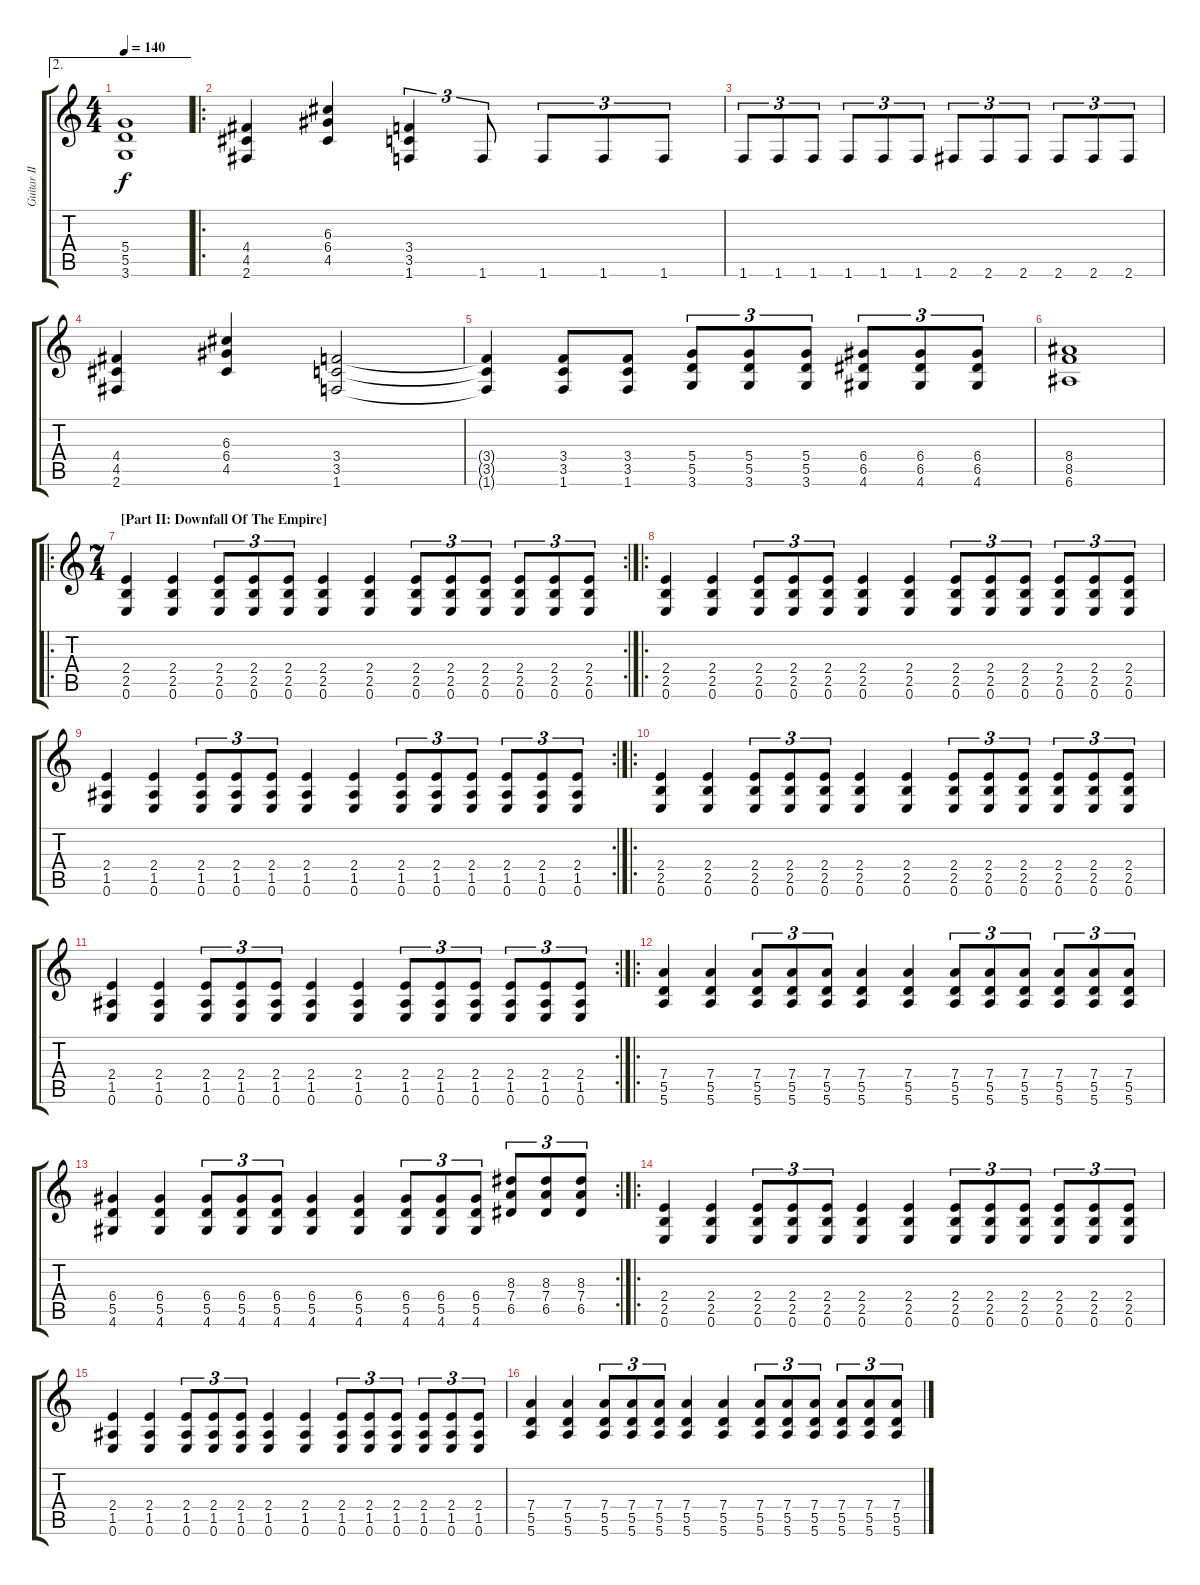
\track ("Guitar II" "Guitar II") {instrument distortionguitar}
\staff {score tabs}
\tuning (E4 B3 G3 D3 A2 E2) {hide}
\ae 2
\ts (4 4)
\tempo 140
\clef g2
\ks c
(5.4 5.5 3.6).1{dy f} |
\ro
(4.4 4.5 2.6).4 (6.3 6.4 4.5).4 (3.4 3.5 1.6).4{tu (3 2)} 1.6.8{tu (3 2)} 1.6.8{tu (3 2)} 1.6.8{tu (3 2)} 1.6.8{tu (3 2)} |
1.6.8{tu (3 2)} 1.6.8{tu (3 2)} 1.6.8{tu (3 2)} 1.6.8{tu (3 2)} 1.6.8{tu (3 2)} 1.6.8{tu (3 2)} 2.6.8{tu (3 2)} 2.6.8{tu (3 2)} 2.6.8{tu (3 2)} 2.6.8{tu (3 2)} 2.6.8{tu (3 2)} 2.6.8{tu (3 2)} |
(4.4 4.5 2.6).4 (6.3 6.4 4.5).4 (3.4 3.5 1.6).2 |
(3.4{t} 3.5{t} 1.6{t}).4 (3.4 3.5 1.6).8 (3.4 3.5 1.6).8 (5.4 5.5 3.6).8{tu (3 2)} (5.4 5.5 3.6).8{tu (3 2)} (5.4 5.5 3.6).8{tu (3 2)} (6.4 6.5 4.6).8{tu (3 2)} (6.4 6.5 4.6).8{tu (3 2)} (6.4 6.5 4.6).8{tu (3 2)} |
(8.4 8.5 6.6).1 |
\ro
\rc 2
\ts (7 4)
\section ("" "[Part II: Downfall Of The Empire]")
(2.4 2.5 0.6).4 (2.4 2.5 0.6).4 (2.4 2.5 0.6).8{tu (3 2)} (2.4 2.5 0.6).8{tu (3 2)} (2.4 2.5 0.6).8{tu (3 2)} (2.4 2.5 0.6).4 (2.4 2.5 0.6).4 (2.4 2.5 0.6).8{tu (3 2)} (2.4 2.5 0.6).8{tu (3 2)} (2.4 2.5 0.6).8{tu (3 2)} (2.4 2.5 0.6).8{tu (3 2)} (2.4 2.5 0.6).8{tu (3 2)} (2.4 2.5 0.6).8{tu (3 2)} |
\ro
(2.4 2.5 0.6).4 (2.4 2.5 0.6).4 (2.4 2.5 0.6).8{tu (3 2)} (2.4 2.5 0.6).8{tu (3 2)} (2.4 2.5 0.6).8{tu (3 2)} (2.4 2.5 0.6).4 (2.4 2.5 0.6).4 (2.4 2.5 0.6).8{tu (3 2)} (2.4 2.5 0.6).8{tu (3 2)} (2.4 2.5 0.6).8{tu (3 2)} (2.4 2.5 0.6).8{tu (3 2)} (2.4 2.5 0.6).8{tu (3 2)} (2.4 2.5 0.6).8{tu (3 2)} |
\rc 2
(2.4 1.5 0.6).4 (2.4 1.5 0.6).4 (2.4 1.5 0.6).8{tu (3 2)} (2.4 1.5 0.6).8{tu (3 2)} (2.4 1.5 0.6).8{tu (3 2)} (2.4 1.5 0.6).4 (2.4 1.5 0.6).4 (2.4 1.5 0.6).8{tu (3 2)} (2.4 1.5 0.6).8{tu (3 2)} (2.4 1.5 0.6).8{tu (3 2)} (2.4 1.5 0.6).8{tu (3 2)} (2.4 1.5 0.6).8{tu (3 2)} (2.4 1.5 0.6).8{tu (3 2)} |
\ro
(2.4 2.5 0.6).4 (2.4 2.5 0.6).4 (2.4 2.5 0.6).8{tu (3 2)} (2.4 2.5 0.6).8{tu (3 2)} (2.4 2.5 0.6).8{tu (3 2)} (2.4 2.5 0.6).4 (2.4 2.5 0.6).4 (2.4 2.5 0.6).8{tu (3 2)} (2.4 2.5 0.6).8{tu (3 2)} (2.4 2.5 0.6).8{tu (3 2)} (2.4 2.5 0.6).8{tu (3 2)} (2.4 2.5 0.6).8{tu (3 2)} (2.4 2.5 0.6).8{tu (3 2)} |
\rc 2
(2.4 1.5 0.6).4 (2.4 1.5 0.6).4 (2.4 1.5 0.6).8{tu (3 2)} (2.4 1.5 0.6).8{tu (3 2)} (2.4 1.5 0.6).8{tu (3 2)} (2.4 1.5 0.6).4 (2.4 1.5 0.6).4 (2.4 1.5 0.6).8{tu (3 2)} (2.4 1.5 0.6).8{tu (3 2)} (2.4 1.5 0.6).8{tu (3 2)} (2.4 1.5 0.6).8{tu (3 2)} (2.4 1.5 0.6).8{tu (3 2)} (2.4 1.5 0.6).8{tu (3 2)} |
\ro
(7.4 5.5 5.6).4 (7.4 5.5 5.6).4 (7.4 5.5 5.6).8{tu (3 2)} (7.4 5.5 5.6).8{tu (3 2)} (7.4 5.5 5.6).8{tu (3 2)} (7.4 5.5 5.6).4 (7.4 5.5 5.6).4 (7.4 5.5 5.6).8{tu (3 2)} (7.4 5.5 5.6).8{tu (3 2)} (7.4 5.5 5.6).8{tu (3 2)} (7.4 5.5 5.6).8{tu (3 2)} (7.4 5.5 5.6).8{tu (3 2)} (7.4 5.5 5.6).8{tu (3 2)} |
\rc 2
(6.4 5.5 4.6).4 (6.4 5.5 4.6).4 (6.4 5.5 4.6).8{tu (3 2)} (6.4 5.5 4.6).8{tu (3 2)} (6.4 5.5 4.6).8{tu (3 2)} (6.4 5.5 4.6).4 (6.4 5.5 4.6).4 (6.4 5.5 4.6).8{tu (3 2)} (6.4 5.5 4.6).8{tu (3 2)} (6.4 5.5 4.6).8{tu (3 2)} (8.3 7.4 6.5).8{tu (3 2)} (8.3 7.4 6.5).8{tu (3 2)} (8.3 7.4 6.5).8{tu (3 2)} |
\ro
(2.4 2.5 0.6).4 (2.4 2.5 0.6).4 (2.4 2.5 0.6).8{tu (3 2)} (2.4 2.5 0.6).8{tu (3 2)} (2.4 2.5 0.6).8{tu (3 2)} (2.4 2.5 0.6).4 (2.4 2.5 0.6).4 (2.4 2.5 0.6).8{tu (3 2)} (2.4 2.5 0.6).8{tu (3 2)} (2.4 2.5 0.6).8{tu (3 2)} (2.4 2.5 0.6).8{tu (3 2)} (2.4 2.5 0.6).8{tu (3 2)} (2.4 2.5 0.6).8{tu (3 2)} |
(2.4 1.5 0.6).4 (2.4 1.5 0.6).4 (2.4 1.5 0.6).8{tu (3 2)} (2.4 1.5 0.6).8{tu (3 2)} (2.4 1.5 0.6).8{tu (3 2)} (2.4 1.5 0.6).4 (2.4 1.5 0.6).4 (2.4 1.5 0.6).8{tu (3 2)} (2.4 1.5 0.6).8{tu (3 2)} (2.4 1.5 0.6).8{tu (3 2)} (2.4 1.5 0.6).8{tu (3 2)} (2.4 1.5 0.6).8{tu (3 2)} (2.4 1.5 0.6).8{tu (3 2)} |
(7.4 5.5 5.6).4 (7.4 5.5 5.6).4 (7.4 5.5 5.6).8{tu (3 2)} (7.4 5.5 5.6).8{tu (3 2)} (7.4 5.5 5.6).8{tu (3 2)} (7.4 5.5 5.6).4 (7.4 5.5 5.6).4 (7.4 5.5 5.6).8{tu (3 2)} (7.4 5.5 5.6).8{tu (3 2)} (7.4 5.5 5.6).8{tu (3 2)} (7.4 5.5 5.6).8{tu (3 2)} (7.4 5.5 5.6).8{tu (3 2)} (7.4 5.5 5.6).8{tu (3 2)}
